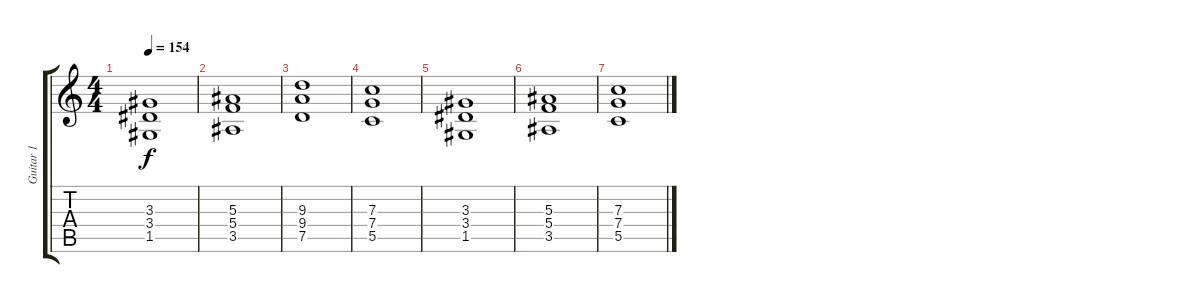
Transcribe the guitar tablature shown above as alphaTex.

\track ("Guitar 1" "Guitar 1") {instrument distortionguitar}
\staff {score tabs}
\tuning (D4 A3 F3 C3 G2 D2) {hide}
\ts (4 4)
\tempo 154
\clef g2
\ks c
(3.3 3.4 1.5).1{dy f} |
(5.3 5.4 3.5).1 |
(9.3 9.4 7.5).1 |
(7.3 7.4 5.5).1 |
(3.3 3.4 1.5).1 |
(5.3 5.4 3.5).1 |
(7.3 7.4 5.5).1
